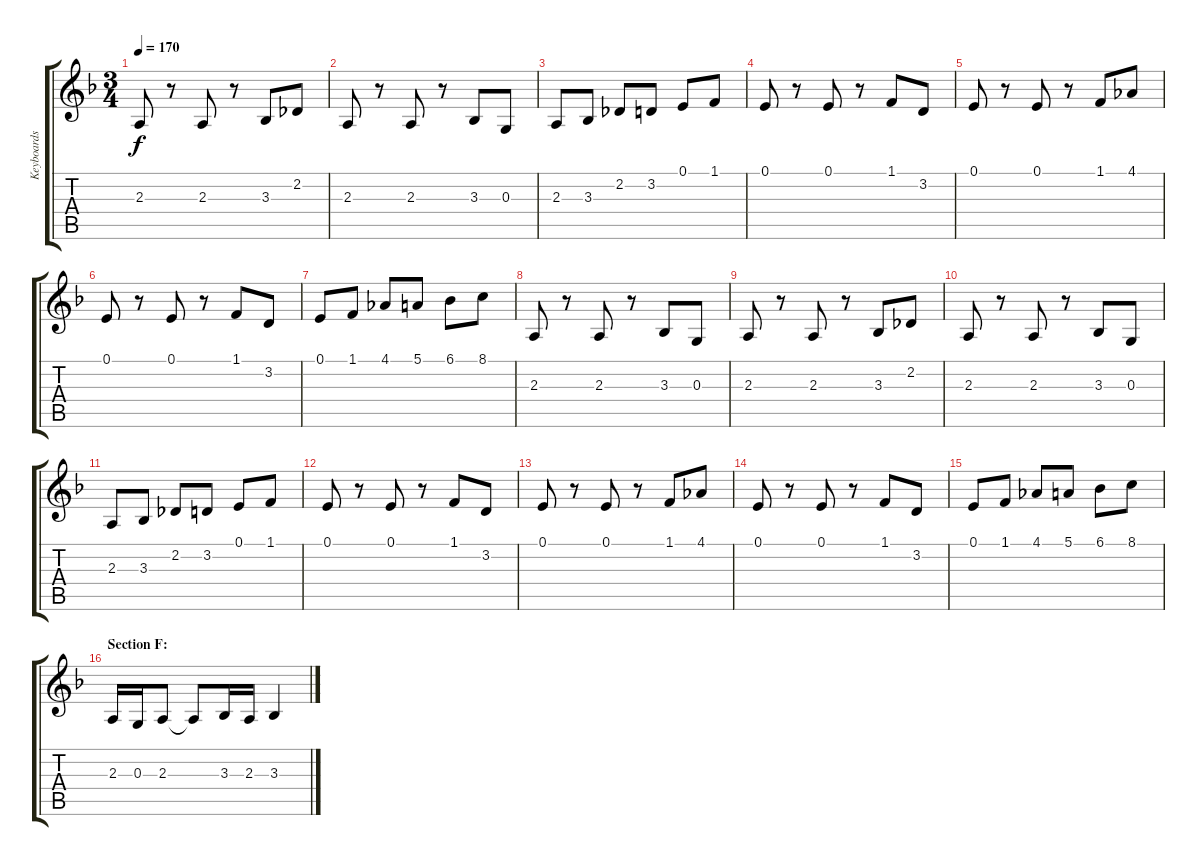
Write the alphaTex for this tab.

\track ("Keyboards" "Keyboards") {instrument lead1square}
\staff {score tabs}
\tuning (E4 B3 G3 D3 A2 E2) {hide}
\ts (3 4)
\tempo 170
\clef g2
\ks f
2.3.8{dy f} r.8 2.3.8 r.8 3.3.8 2.2.8 |
2.3.8 r.8 2.3.8 r.8 3.3.8 0.3.8 |
2.3.8 3.3.8 2.2.8 3.2.8 0.1.8 1.1.8 |
0.1.8 r.8 0.1.8 r.8 1.1.8 3.2.8 |
0.1.8 r.8 0.1.8 r.8 1.1.8 4.1.8 |
0.1.8 r.8 0.1.8 r.8 1.1.8 3.2.8 |
0.1.8 1.1.8 4.1.8 5.1.8 6.1.8 8.1.8 |
2.3.8 r.8 2.3.8 r.8 3.3.8 0.3.8 |
2.3.8 r.8 2.3.8 r.8 3.3.8 2.2.8 |
2.3.8 r.8 2.3.8 r.8 3.3.8 0.3.8 |
2.3.8 3.3.8 2.2.8 3.2.8 0.1.8 1.1.8 |
0.1.8 r.8 0.1.8 r.8 1.1.8 3.2.8 |
0.1.8 r.8 0.1.8 r.8 1.1.8 4.1.8 |
0.1.8 r.8 0.1.8 r.8 1.1.8 3.2.8 |
0.1.8 1.1.8 4.1.8 5.1.8 6.1.8 8.1.8 |
\section ("" "Section F:")
2.3.16{volume 10 instrument stringensemble1} 0.3.16 2.3.8 2.3{t}.8 3.3.16 2.3.16 3.3.4
